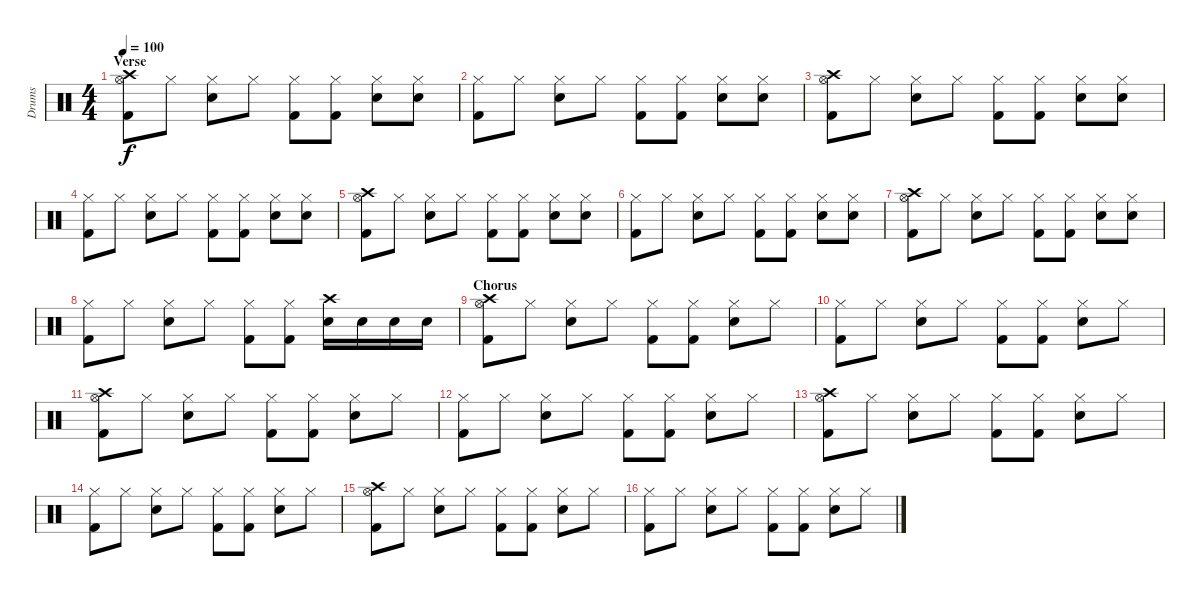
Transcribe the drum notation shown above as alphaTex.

\track ("Drums" "Drums") {instrument percussion}
\staff {score}
\articulation defaults
\ts (4 4)
\section ("" "Verse")
\tempo 100
\clef neutral
\ks c
("Crash high (hit)" "Hi-Hat (open)" "Kick (hit) 2").8{dy f} "Hi-Hat (closed)".8 ("Hi-Hat (closed)" "Electric Snare (hit)").8 "Hi-Hat (closed)".8 ("Hi-Hat (closed)" "Kick (hit) 2").8 ("Hi-Hat (closed)" "Kick (hit) 2").8 ("Hi-Hat (closed)" "Electric Snare (hit)").8 ("Hi-Hat (closed)" "Electric Snare (hit)").8 |
("Hi-Hat (closed)" "Kick (hit) 2").8 "Hi-Hat (closed)".8 ("Hi-Hat (closed)" "Electric Snare (hit)").8 "Hi-Hat (closed)".8 ("Hi-Hat (closed)" "Kick (hit) 2").8 ("Hi-Hat (closed)" "Kick (hit) 2").8 ("Hi-Hat (closed)" "Electric Snare (hit)").8 ("Hi-Hat (closed)" "Electric Snare (hit)").8 |
("Crash high (hit)" "Hi-Hat (open)" "Kick (hit) 2").8 "Hi-Hat (closed)".8 ("Hi-Hat (closed)" "Electric Snare (hit)").8 "Hi-Hat (closed)".8 ("Hi-Hat (closed)" "Kick (hit) 2").8 ("Hi-Hat (closed)" "Kick (hit) 2").8 ("Hi-Hat (closed)" "Electric Snare (hit)").8 ("Hi-Hat (closed)" "Electric Snare (hit)").8 |
("Hi-Hat (closed)" "Kick (hit) 2").8 "Hi-Hat (closed)".8 ("Hi-Hat (closed)" "Electric Snare (hit)").8 "Hi-Hat (closed)".8 ("Hi-Hat (closed)" "Kick (hit) 2").8 ("Hi-Hat (closed)" "Kick (hit) 2").8 ("Hi-Hat (closed)" "Electric Snare (hit)").8 ("Hi-Hat (closed)" "Electric Snare (hit)").8 |
("Crash high (hit)" "Hi-Hat (open)" "Kick (hit) 2").8 "Hi-Hat (closed)".8 ("Hi-Hat (closed)" "Electric Snare (hit)").8 "Hi-Hat (closed)".8 ("Hi-Hat (closed)" "Kick (hit) 2").8 ("Hi-Hat (closed)" "Kick (hit) 2").8 ("Hi-Hat (closed)" "Electric Snare (hit)").8 ("Hi-Hat (closed)" "Electric Snare (hit)").8 |
("Hi-Hat (closed)" "Kick (hit) 2").8 "Hi-Hat (closed)".8 ("Hi-Hat (closed)" "Electric Snare (hit)").8 "Hi-Hat (closed)".8 ("Hi-Hat (closed)" "Kick (hit) 2").8 ("Hi-Hat (closed)" "Kick (hit) 2").8 ("Hi-Hat (closed)" "Electric Snare (hit)").8 ("Hi-Hat (closed)" "Electric Snare (hit)").8 |
("Crash high (hit)" "Hi-Hat (open)" "Kick (hit) 2").8 "Hi-Hat (closed)".8 ("Hi-Hat (closed)" "Electric Snare (hit)").8 "Hi-Hat (closed)".8 ("Hi-Hat (closed)" "Kick (hit) 2").8 ("Hi-Hat (closed)" "Kick (hit) 2").8 ("Hi-Hat (closed)" "Electric Snare (hit)").8 ("Hi-Hat (closed)" "Electric Snare (hit)").8 |
("Hi-Hat (closed)" "Kick (hit) 2").8 "Hi-Hat (closed)".8 ("Hi-Hat (closed)" "Electric Snare (hit)").8 "Hi-Hat (closed)".8 ("Hi-Hat (closed)" "Kick (hit) 2").8 ("Hi-Hat (closed)" "Kick (hit) 2").8 ("Crash high (hit)" "Electric Snare (hit)").16 "Electric Snare (hit)".16 "Electric Snare (hit)".16 "Electric Snare (hit)".16 |
\section ("" "Chorus")
("Crash high (hit)" "Hi-Hat (open)" "Kick (hit) 2").8 "Hi-Hat (closed)".8 ("Hi-Hat (closed)" "Electric Snare (hit)").8 "Hi-Hat (closed)".8 ("Hi-Hat (closed)" "Kick (hit) 2").8 ("Hi-Hat (closed)" "Kick (hit) 2").8 ("Hi-Hat (closed)" "Electric Snare (hit)").8 "Hi-Hat (closed)".8 |
("Hi-Hat (closed)" "Kick (hit) 2").8 "Hi-Hat (closed)".8 ("Hi-Hat (closed)" "Electric Snare (hit)").8 "Hi-Hat (closed)".8 ("Hi-Hat (closed)" "Kick (hit) 2").8 ("Hi-Hat (closed)" "Kick (hit) 2").8 ("Hi-Hat (closed)" "Electric Snare (hit)").8 "Hi-Hat (closed)".8 |
("Crash high (hit)" "Hi-Hat (open)" "Kick (hit) 2").8 "Hi-Hat (closed)".8 ("Hi-Hat (closed)" "Electric Snare (hit)").8 "Hi-Hat (closed)".8 ("Hi-Hat (closed)" "Kick (hit) 2").8 ("Hi-Hat (closed)" "Kick (hit) 2").8 ("Hi-Hat (closed)" "Electric Snare (hit)").8 "Hi-Hat (closed)".8 |
("Hi-Hat (closed)" "Kick (hit) 2").8 "Hi-Hat (closed)".8 ("Hi-Hat (closed)" "Electric Snare (hit)").8 "Hi-Hat (closed)".8 ("Hi-Hat (closed)" "Kick (hit) 2").8 ("Hi-Hat (closed)" "Kick (hit) 2").8 ("Hi-Hat (closed)" "Electric Snare (hit)").8 "Hi-Hat (closed)".8 |
("Crash high (hit)" "Hi-Hat (open)" "Kick (hit) 2").8 "Hi-Hat (closed)".8 ("Hi-Hat (closed)" "Electric Snare (hit)").8 "Hi-Hat (closed)".8 ("Hi-Hat (closed)" "Kick (hit) 2").8 ("Hi-Hat (closed)" "Kick (hit) 2").8 ("Hi-Hat (closed)" "Electric Snare (hit)").8 "Hi-Hat (closed)".8 |
("Hi-Hat (closed)" "Kick (hit) 2").8 "Hi-Hat (closed)".8 ("Hi-Hat (closed)" "Electric Snare (hit)").8 "Hi-Hat (closed)".8 ("Hi-Hat (closed)" "Kick (hit) 2").8 ("Hi-Hat (closed)" "Kick (hit) 2").8 ("Hi-Hat (closed)" "Electric Snare (hit)").8 "Hi-Hat (closed)".8 |
("Crash high (hit)" "Hi-Hat (open)" "Kick (hit) 2").8 "Hi-Hat (closed)".8 ("Hi-Hat (closed)" "Electric Snare (hit)").8 "Hi-Hat (closed)".8 ("Hi-Hat (closed)" "Kick (hit) 2").8 ("Hi-Hat (closed)" "Kick (hit) 2").8 ("Hi-Hat (closed)" "Electric Snare (hit)").8 "Hi-Hat (closed)".8 |
("Hi-Hat (closed)" "Kick (hit) 2").8 "Hi-Hat (closed)".8 ("Hi-Hat (closed)" "Electric Snare (hit)").8 "Hi-Hat (closed)".8 ("Hi-Hat (closed)" "Kick (hit) 2").8 ("Hi-Hat (closed)" "Kick (hit) 2").8 ("Hi-Hat (closed)" "Electric Snare (hit)").8 "Hi-Hat (closed)".8
